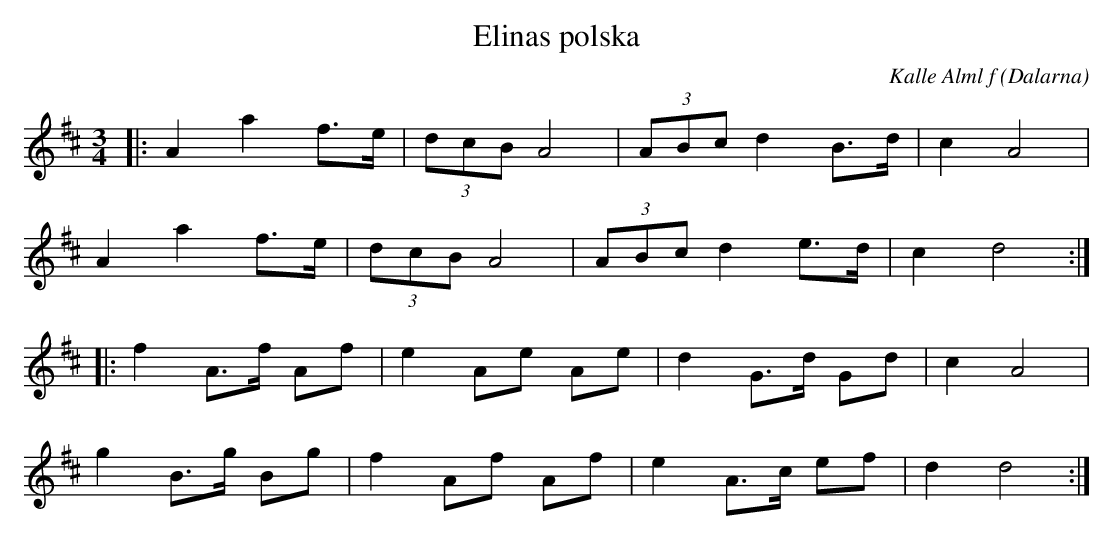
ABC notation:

X:1
T:Elinas polska
C:Kalle Alml f
O:Dalarna
M:3/4
L:1/8
K:D
|: A2 a2 f>e | (3dcB A4 | (3ABc d2 B>d | c2 A4 |
   A2 a2 f>e | (3dcB A4 | (3ABc d2 e>d | c2 d4 ::
f2 A>f Af | e2 Ae Ae | d2 G>d Gd | c2 A4 |
g2 B>g Bg | f2 Af Af | e2 A>c ef | d2 d4 :|
